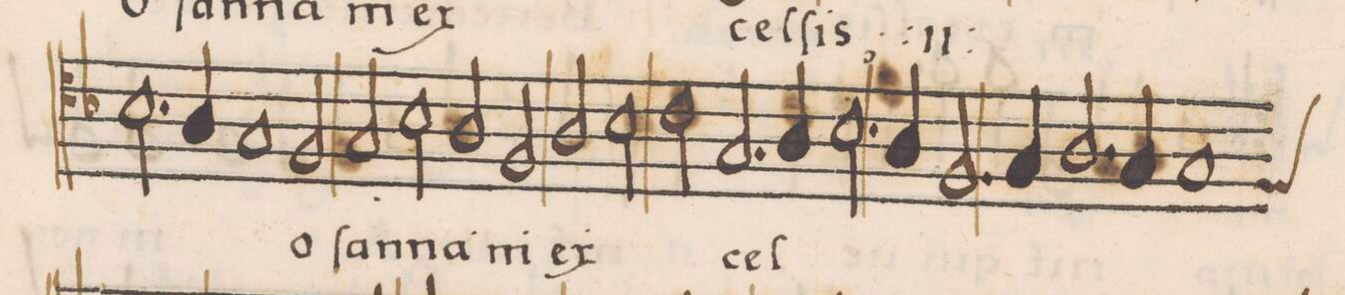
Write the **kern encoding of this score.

**kern	**text
*I"TENOR	*
*clefC4	*
*k[b-]	*
*met(C|)	*
*M2/1	*
2.B-\	-cel-
4A/	.
1G/	-ſis
*	*Xij
=62-	=62-
2F/	o-
2G/	-ſan-
2B-\	-na
=63-	=63-
2A/	.
2F/	in
2A/	ex-
2B-\	.
=64-	=64-
2c\	.
2.G/	-cel-
4A/	.
[y2B-\	.
=65-	=65-
4B-]	.
4A/	.
[y2F/	.
4F]	.
4G/	.
2.A/	.
=66-	=66-
4G/	.
*custos:F	*
1G/	.
*-	*-
